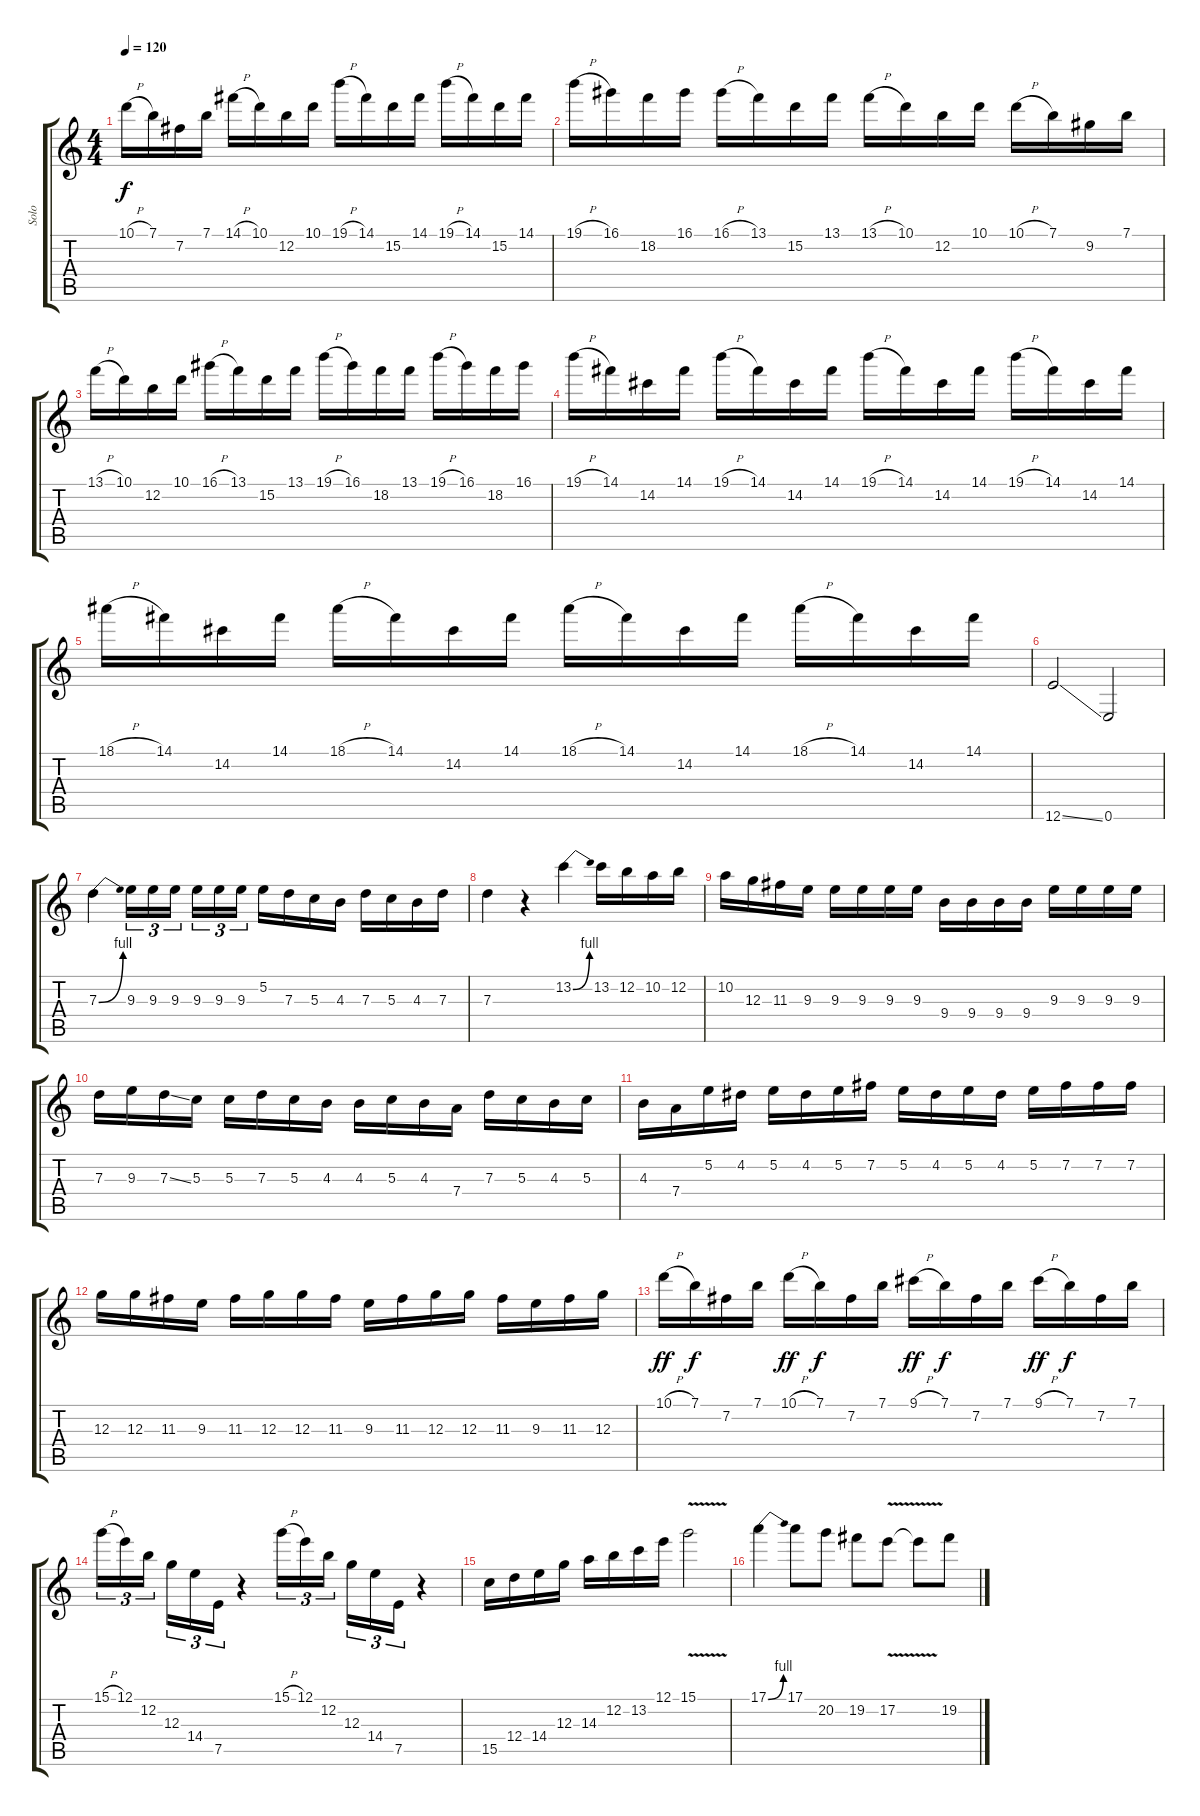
\track ("Solo" "Solo") {instrument distortionguitar}
\staff {score tabs}
\tuning (E4 B3 G3 D3 A2 E2) {hide}
\ts (4 4)
\tempo 120
\clef g2
\ks c
10.1{h}.16{dy f} 7.1.16 7.2.16 7.1.16 14.1{h}.16 10.1.16 12.2.16 10.1.16 19.1{h}.16 14.1.16 15.2.16 14.1.16 19.1{h}.16 14.1.16 15.2.16 14.1.16 |
19.1{h}.16 16.1.16 18.2.16 16.1.16 16.1{h}.16 13.1.16 15.2.16 13.1.16 13.1{h}.16 10.1.16 12.2.16 10.1.16 10.1{h}.16 7.1.16 9.2.16 7.1.16 |
13.1{h}.16 10.1.16 12.2.16 10.1.16 16.1{h}.16 13.1.16 15.2.16 13.1.16 19.1{h}.16 16.1.16 18.2.16 13.1.16 19.1{h}.16 16.1.16 18.2.16 16.1.16 |
19.1{h}.16 14.1.16 14.2.16 14.1.16 19.1{h}.16 14.1.16 14.2.16 14.1.16 19.1{h}.16 14.1.16 14.2.16 14.1.16 19.1{h}.16 14.1.16 14.2.16 14.1.16 |
18.1{h}.16 14.1.16 14.2.16 14.1.16 18.1{h}.16 14.1.16 14.2.16 14.1.16 18.1{h}.16 14.1.16 14.2.16 14.1.16 18.1{h}.16 14.1.16 14.2.16 14.1.16 |
12.6{ss}.2 0.6.2 |
7.3{be (bend 0 0 60 4)}.4 9.3.16{tu (3 2)} 9.3.16{tu (3 2)} 9.3.16{tu (3 2) beam splitsecondary} 9.3.16{tu (3 2)} 9.3.16{tu (3 2)} 9.3.16{tu (3 2)} 5.2.16 7.3.16 5.3.16 4.3.16 7.3.16 5.3.16 4.3.16 7.3.16 |
7.3.4 r.4 13.2{be (bend 0 0 60 4)}.4 13.2.16 12.2.16 10.2.16 12.2.16 |
10.2.16 12.3.16 11.3.16 9.3.16 9.3.16 9.3.16 9.3.16 9.3.16 9.4.16 9.4.16 9.4.16 9.4.16 9.3.16 9.3.16 9.3.16 9.3.16 |
7.3.16 9.3.16 7.3{ss}.16 5.3.16 5.3.16 7.3.16 5.3.16 4.3.16 4.3.16 5.3.16 4.3.16 7.4.16 7.3.16 5.3.16 4.3.16 5.3.16 |
4.3.16 7.4.16 5.2.16 4.2.16 5.2.16 4.2.16 5.2.16 7.2.16 5.2.16 4.2.16 5.2.16 4.2.16 5.2.16 7.2.16 7.2.16 7.2.16 |
12.3.16 12.3.16 11.3.16 9.3.16 11.3.16 12.3.16 12.3.16 11.3.16 9.3.16 11.3.16 12.3.16 12.3.16 11.3.16 9.3.16 11.3.16 12.3.16 |
10.1{h}.16{dy ff} 7.1.16{dy f} 7.2.16 7.1.16 10.1{h}.16{dy ff} 7.1.16{dy f} 7.2.16 7.1.16 9.1{h}.16{dy ff} 7.1.16{dy f} 7.2.16 7.1.16 9.1{h}.16{dy ff} 7.1.16{dy f} 7.2.16 7.1.16 |
15.1{h}.16{tu (3 2)} 12.1.16{tu (3 2)} 12.2.16{tu (3 2) beam splitsecondary} 12.3.16{tu (3 2)} 14.4.16{tu (3 2)} 7.5.16{tu (3 2)} r.4 15.1{h}.16{tu (3 2)} 12.1.16{tu (3 2)} 12.2.16{tu (3 2) beam splitsecondary} 12.3.16{tu (3 2)} 14.4.16{tu (3 2)} 7.5.16{tu (3 2)} r.4 |
15.5.16 12.4.16 14.4.16 12.3.16 14.3.16 12.2.16 13.2.16 12.1.16 15.1{v}.2 |
17.1{be (bend 0 0 60 4)}.4 17.1.8 20.2.8 19.2.8 17.2{v}.8 17.2{t}.8 19.2.8
